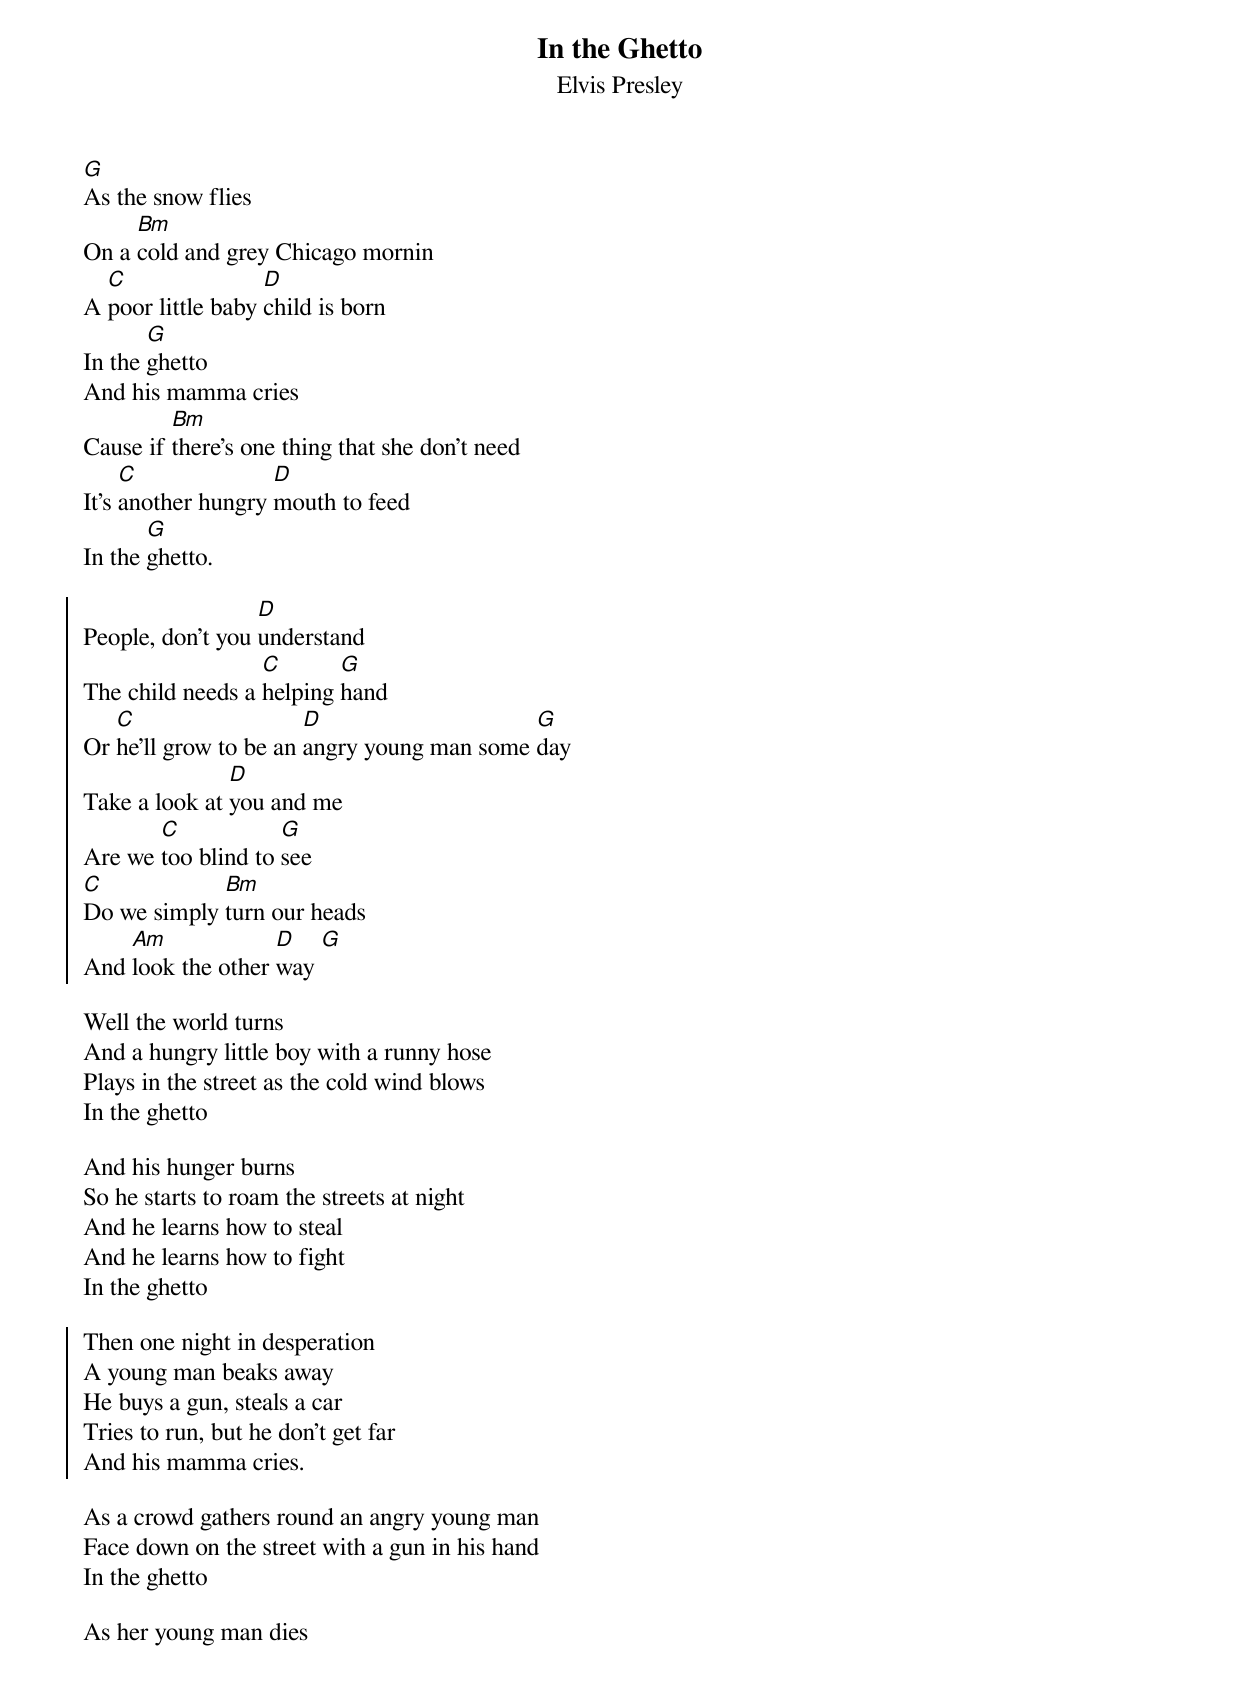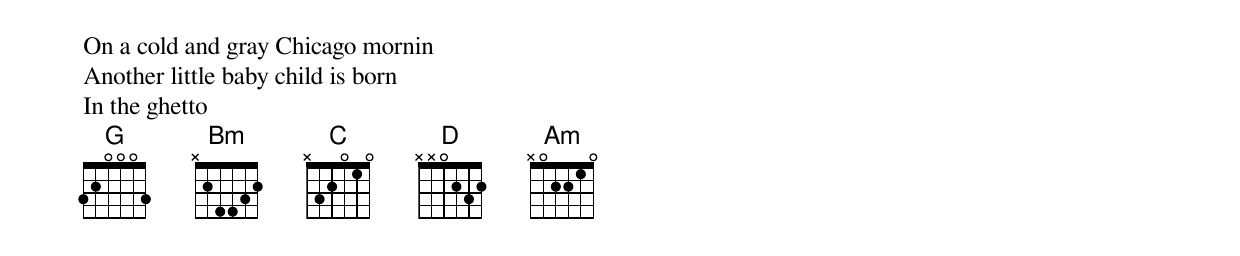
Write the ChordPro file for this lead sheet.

{title:In the Ghetto}
{subtitle:Elvis Presley}
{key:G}

[G]As the snow flies
On a [Bm]cold and grey Chicago mornin
A [C]poor little baby [D]child is born
In the [G]ghetto
And his mamma cries
Cause if [Bm]there's one thing that she don't need
It's [C]another hungry [D]mouth to feed
In the [G]ghetto.

{soc}
People, don't you [D]understand
The child needs a [C]helping [G]hand
Or [C]he'll grow to be an [D]angry young man some [G]day
Take a look at [D]you and me
Are we [C]too blind to [G]see
[C]Do we simply [Bm]turn our heads
And [Am]look the other [D]way [G]
{eoc}

Well the world turns
And a hungry little boy with a runny hose
Plays in the street as the cold wind blows
In the ghetto

And his hunger burns
So he starts to roam the streets at night
And he learns how to steal
And he learns how to fight
In the ghetto

{soc}
Then one night in desperation
A young man beaks away
He buys a gun, steals a car
Tries to run, but he don't get far
And his mamma cries.
{eoc}

As a crowd gathers round an angry young man
Face down on the street with a gun in his hand
In the ghetto

As her young man dies
On a cold and gray Chicago mornin
Another little baby child is born
In the ghetto
